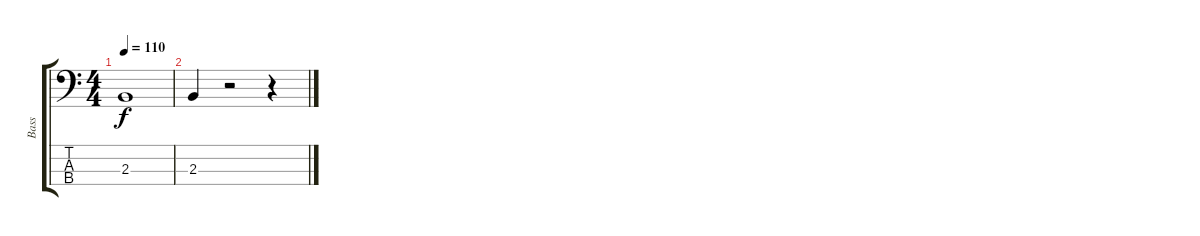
\track ("Bass" "Bass") {instrument electricbassfinger}
\staff {score tabs}
\tuning (G2 D2 A1 D1) {hide}
\ts (4 4)
\tempo 110
\clef f4
\ks c
2.3{t}.1{dy f} |
2.3.4 r.2 r.4
